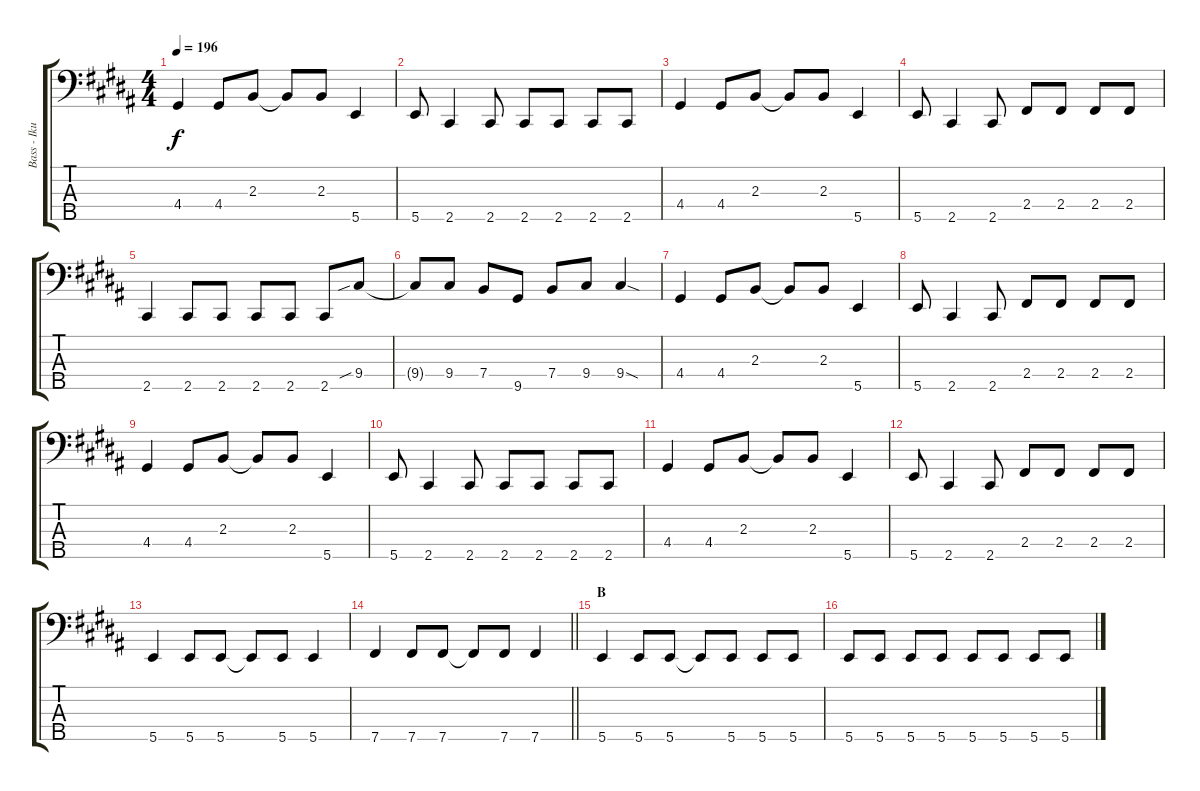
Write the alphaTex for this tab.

\track ("Bass - Ikuo" "Bass - Iku") {instrument electricbasspick}
\staff {score tabs}
\tuning (G2 D2 A1 E1 B0) {hide}
\ts (4 4)
\tempo 196
\clef f4
\ks b
4.4.4{dy f} 4.4.8 2.3.8 2.3{t}.8 2.3.8 5.5.4 |
5.5.8 2.5.4 2.5.8 2.5.8 2.5.8 2.5.8 2.5.8 |
4.4.4 4.4.8 2.3.8 2.3{t}.8 2.3.8 5.5.4 |
5.5.8 2.5.4 2.5.8 2.4.8 2.4.8 2.4.8 2.4.8 |
2.5.4 2.5.8 2.5.8 2.5.8 2.5.8 2.5.8 9.4{sib}.8 |
9.4{t}.8 9.4.8 7.4.8 9.5.8 7.4.8 9.4.8 9.4{sod}.4 |
4.4.4 4.4.8 2.3.8 2.3{t}.8 2.3.8 5.5.4 |
5.5.8 2.5.4 2.5.8 2.4.8 2.4.8 2.4.8 2.4.8 |
4.4.4 4.4.8 2.3.8 2.3{t}.8 2.3.8 5.5.4 |
5.5.8 2.5.4 2.5.8 2.5.8 2.5.8 2.5.8 2.5.8 |
4.4.4 4.4.8 2.3.8 2.3{t}.8 2.3.8 5.5.4 |
5.5.8 2.5.4 2.5.8 2.4.8 2.4.8 2.4.8 2.4.8 |
5.5.4 5.5.8 5.5.8 5.5{t}.8 5.5.8 5.5.4 |
\barLineRight lightlight
7.5.4 7.5.8 7.5.8 7.5{t}.8 7.5.8 7.5.4 |
\section ("" "B")
5.5.4 5.5.8 5.5.8 5.5{t}.8 5.5.8 5.5.8 5.5.8 |
5.5.8 5.5.8 5.5.8 5.5.8 5.5.8 5.5.8 5.5.8 5.5.8
